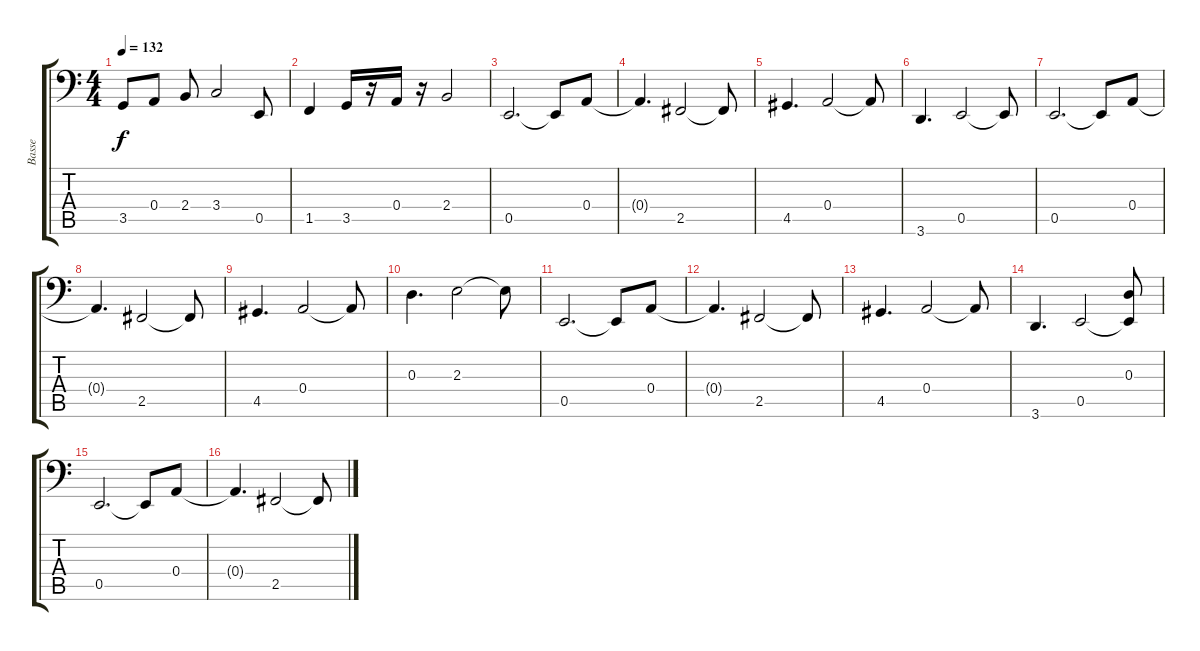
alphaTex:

\track ("Basse" "Basse") {instrument electricbassfinger}
\staff {score tabs}
\tuning (C3 G2 D2 A1 E1 B0) {hide}
\ts (4 4)
\tempo 132
\clef f4
\ks c
3.5.8{dy f} 0.4.8 2.4.8 3.4.2 0.5.8 |
1.5.4 3.5.16 r.16 0.4.16 r.16 2.4.2 |
0.5.2{d} 0.5{t}.8 0.4.8 |
0.4{t}.4{d} 2.5.2 2.5{t}.8 |
4.5.4{d} 0.4.2 0.4{t}.8 |
3.6.4{d} 0.5.2 0.5{t}.8 |
0.5.2{d} 0.5{t}.8 0.4.8 |
0.4{t}.4{d} 2.5.2 2.5{t}.8 |
4.5.4{d} 0.4.2 0.4{t}.8 |
0.3.4{d} 2.3.2 2.3{t}.8 |
0.5.2{d} 0.5{t}.8 0.4.8 |
0.4{t}.4{d} 2.5.2 2.5{t}.8 |
4.5.4{d} 0.4.2 0.4{t}.8 |
3.6.4{d} 0.5.2 (0.3 0.5{t}).8 |
0.5.2{d} 0.5{t}.8 0.4.8 |
0.4{t}.4{d} 2.5.2 2.5{t}.8
